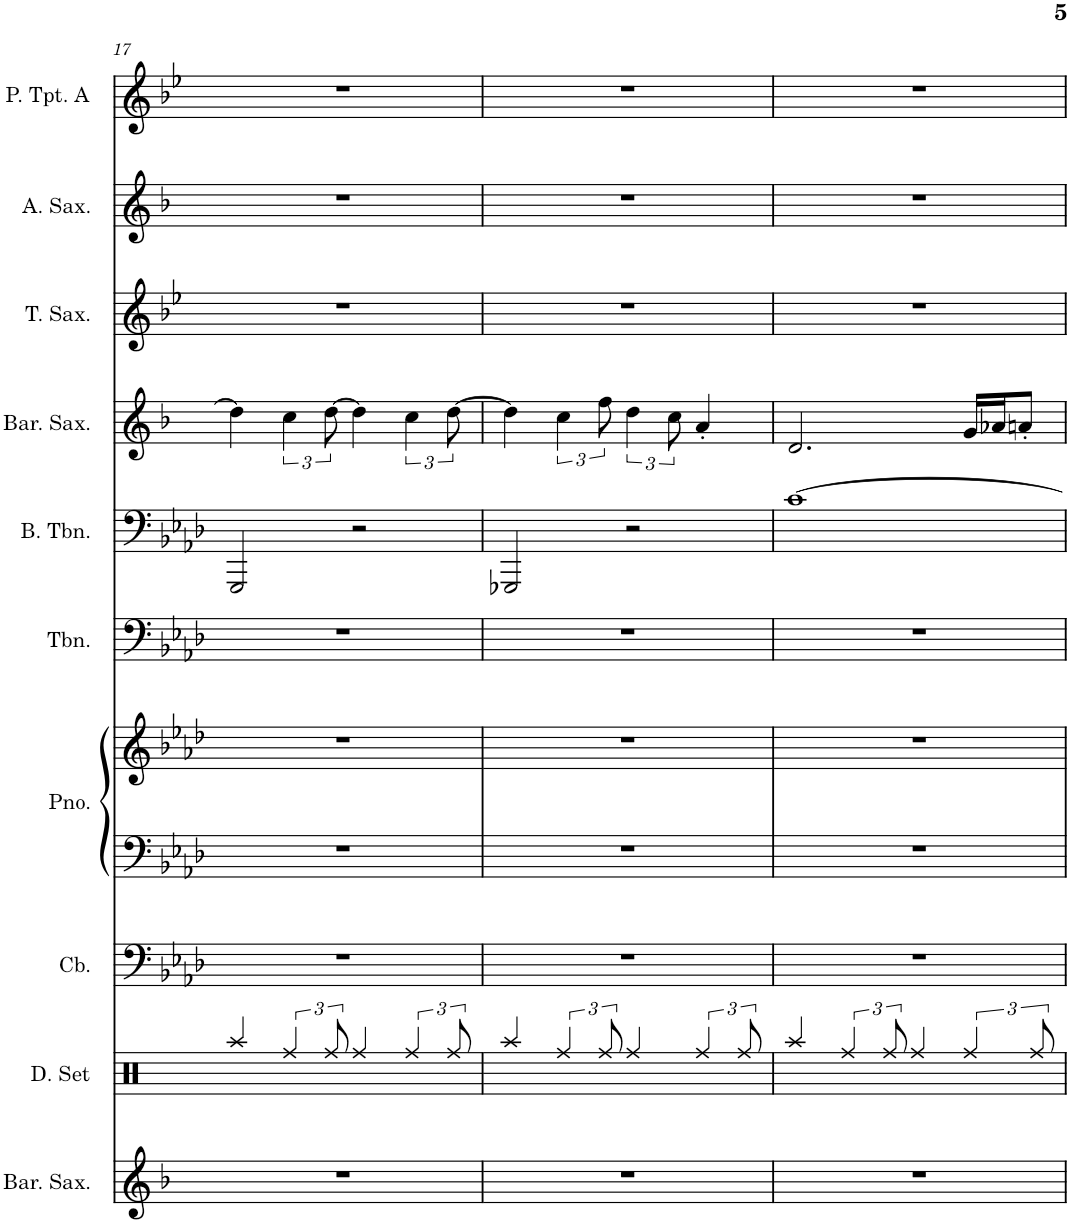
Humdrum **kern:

**kern	**kern	**kern	**kern	**kern	**kern	**kern	**kern	**kern	**kern	**kern
*part10	*part9	*part8	*part7	*part7	*part6	*part5	*part4	*part3	*part2	*part1
*staff11	*staff10	*staff9	*staff8	*staff7	*staff6	*staff5	*staff4	*staff3	*staff2	*staff1
*I"Baritone Saxophone	*I"Drumset	*I"Contrabass	*I"Piano	*	*I"Trombone	*I"Bass Trombone	*I"Baritone Saxophone	*I"Tenor Saxophone	*I"Alto Saxophone	*I"Piccolo Trumpet in A
*I'Bar. Sax.	*I'D. Set	*I'Cb.	*I'Pno.	*	*I'Tbn.	*I'B. Tbn.	*I'Bar. Sax.	*I'T. Sax.	*I'A. Sax.	*I'P. Tpt. A
!!LO:PB:g=z
*clefG2	*clefX	*clefF4	*clefF4	*clefG2	*clefF4	*clefF4	*clefG2	*clefG2	*clefG2	*clefG2
*Trd12c21	*	*Trd7c12	*	*	*	*	*Trd12c21	*Trd8c14	*Trd5c9	*Trd-5c-9
*k[b-]	*k[]	*k[b-e-a-d-]	*k[b-e-a-d-]	*k[b-e-a-d-]	*k[b-e-a-d-]	*k[b-e-a-d-]	*k[b-]	*k[b-e-]	*k[b-]	*k[b-e-]
*M4/4	*M4/4	*M4/4	*M4/4	*M4/4	*M4/4	*M4/4	*M4/4	*M4/4	*M4/4	*M4/4
=17	=17	=17	=17	=17	=17	=17	=17	=17	=17	=17
1r	4Raa/	1r	1r	1r	1r	2GGG/	4dd\]	1r	1r	1r
.	6Rff/	.	.	.	.	.	6cc\	.	.	.
.	12Rff/	.	.	.	.	.	[12dd\	.	.	.
.	4Rff/	.	.	.	.	2r	4dd\]	.	.	.
.	6Rff/	.	.	.	.	.	6cc\	.	.	.
.	12Rff/	.	.	.	.	.	[12dd\	.	.	.
=18	=18	=18	=18	=18	=18	=18	=18	=18	=18	=18
1r	4Raa/	1r	1r	1r	1r	2GGG-X/	4dd\]	1r	1r	1r
.	6Rff/	.	.	.	.	.	6cc\	.	.	.
.	12Rff/	.	.	.	.	.	12ff\	.	.	.
.	4Rff/	.	.	.	.	2r	6dd\	.	.	.
.	.	.	.	.	.	.	12cc\	.	.	.
.	6Rff/	.	.	.	.	.	4a'/	.	.	.
.	12Rff/	.	.	.	.	.	.	.	.	.
=19	=19	=19	=19	=19	=19	=19	=19	=19	=19	=19
1r	4Raa/	1r	1r	1r	1r	[1c	2.d/	1r	1r	1r
.	6Rff/	.	.	.	.	.	.	.	.	.
.	12Rff/	.	.	.	.	.	.	.	.	.
.	4Rff/	.	.	.	.	.	.	.	.	.
.	6Rff/	.	.	.	.	.	16g/LL	.	.	.
.	.	.	.	.	.	.	16a-X/J	.	.	.
.	.	.	.	.	.	.	8an'/J	.	.	.
.	12Rff/	.	.	.	.	.	.	.	.	.
=	=	=	=	=	=	=	=	=	=	=
*-	*-	*-	*-	*-	*-	*-	*-	*-	*-	*-
